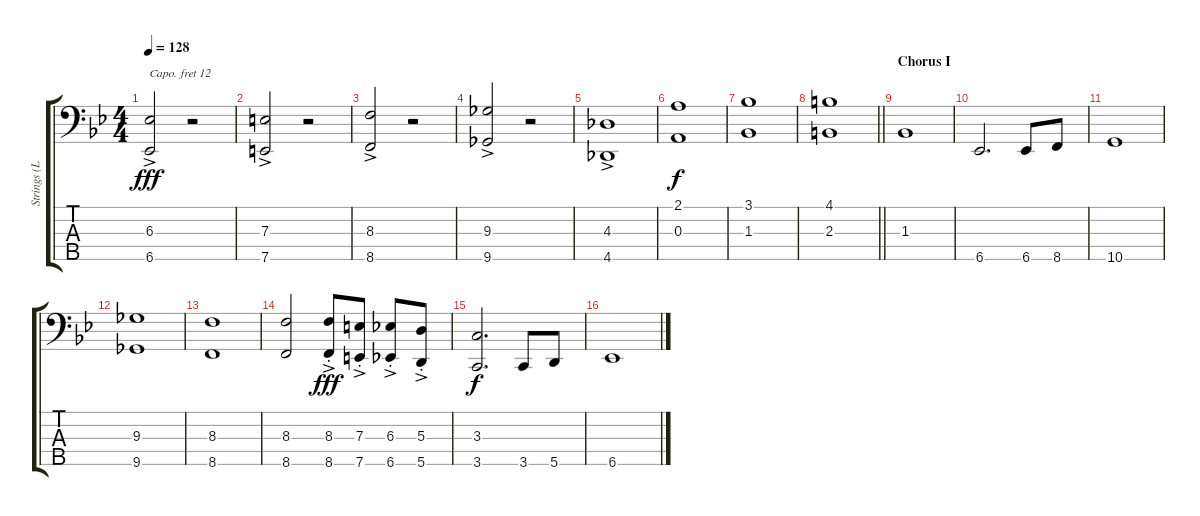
\track ("Strings (Left Hand)" "Strings (L") {instrument stringensemble1}
\staff {score tabs}
\capo 12
\tuning (G2 D2 A1 E1 A0) {hide}
\ts (4 4)
\tempo 128
\clef f4
\ks bb
(6.3{ac} 6.5{ac}).2{dy fff} r.2 |
(7.3{ac} 7.5{ac}).2 r.2 |
(8.3{ac} 8.5{ac}).2 r.2 |
(9.3{ac} 9.5{ac}).2 r.2 |
(4.3{ac} 4.5{ac}).1 |
(2.1 0.3).1{dy f} |
(3.1 1.3).1 |
\barLineRight lightlight
(4.1 2.3).1 |
\section ("" "Chorus I")
1.3.1 |
6.5.2{d} 6.5.8 8.5.8 |
10.5.1 |
(9.3 9.5).1 |
(8.3 8.5).1 |
(8.3 8.5).2 (8.3{ac st} 8.5{ac st}).8{dy fff} (7.3{ac st} 7.5{ac st}).8 (6.3{ac st} 6.5{ac st}).8 (5.3{ac st} 5.5{ac st}).8 |
(3.3 3.5).2{d dy f} 3.5.8 5.5.8 |
6.5.1
